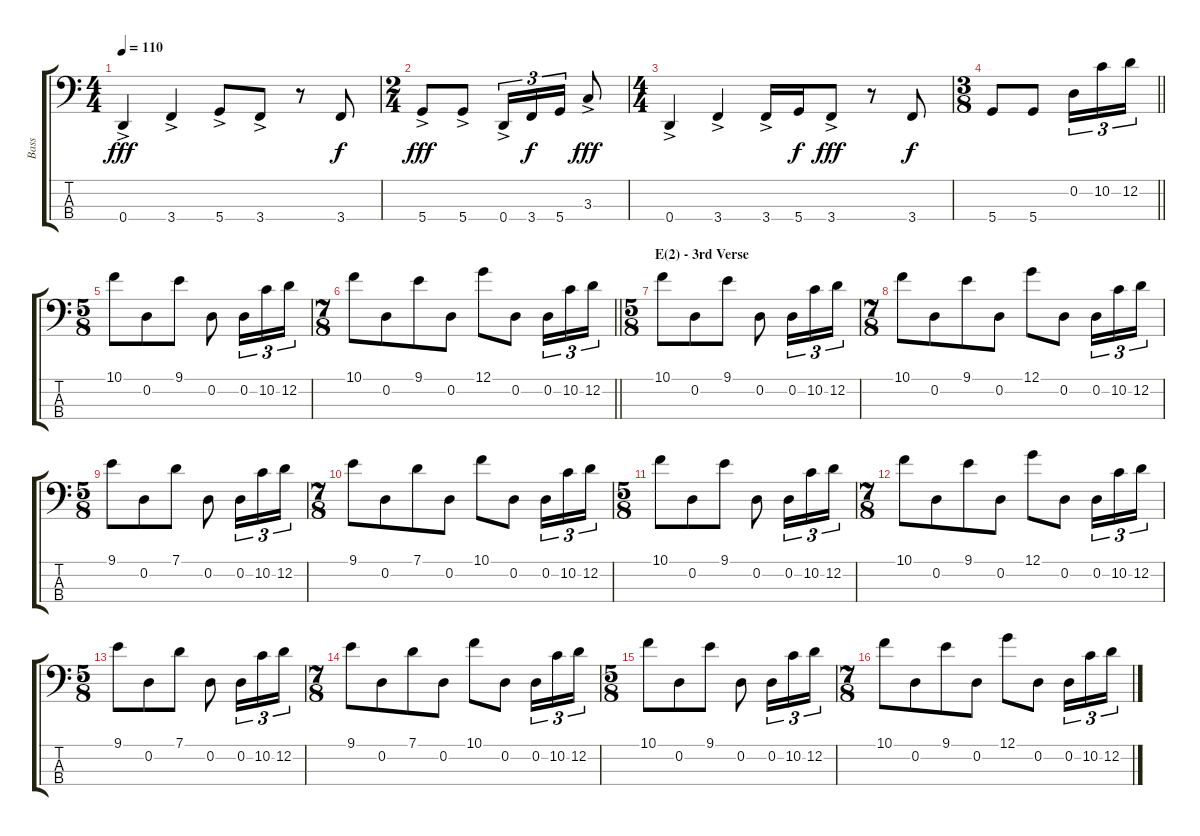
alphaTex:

\track ("Bass" "Bass") {instrument electricbasspick}
\staff {score tabs}
\tuning (G2 D2 A1 D1) {hide}
\ts (4 4)
\tempo 110
\clef f4
\ks c
0.4{ac}.4{dy fff} 3.4{ac}.4 5.4{ac}.8 3.4{ac}.8 r.8 3.4.8{dy f} |
\ts (2 4)
5.4{ac}.8{dy fff} 5.4{ac}.8 0.4{ac}.16{tu (3 2)} 3.4.16{tu (3 2) dy f} 5.4.16{tu (3 2)} 3.3{ac}.8{dy fff} |
\ts (4 4)
0.4{ac}.4 3.4{ac}.4 3.4{ac}.16 5.4.16{dy f} 3.4{ac}.8{dy fff} r.8 3.4.8{dy f} |
\ts (3 8)
\barLineRight lightlight
5.4.8 5.4.8 0.2.16{tu (3 2)} 10.2.16{tu (3 2)} 12.2.16{tu (3 2)} |
\ts (5 8)
10.1.8 0.2.8 9.1.8 0.2.8 0.2.16{tu (3 2)} 10.2.16{tu (3 2)} 12.2.16{tu (3 2)} |
\ts (7 8)
\barLineRight lightlight
10.1.8 0.2.8 9.1.8 0.2.8 12.1.8 0.2.8 0.2.16{tu (3 2)} 10.2.16{tu (3 2)} 12.2.16{tu (3 2)} |
\ts (5 8)
\section ("" "E(2) - 3rd Verse")
10.1.8 0.2.8 9.1.8 0.2.8 0.2.16{tu (3 2)} 10.2.16{tu (3 2)} 12.2.16{tu (3 2)} |
\ts (7 8)
10.1.8 0.2.8 9.1.8 0.2.8 12.1.8 0.2.8 0.2.16{tu (3 2)} 10.2.16{tu (3 2)} 12.2.16{tu (3 2)} |
\ts (5 8)
9.1.8 0.2.8 7.1.8 0.2.8 0.2.16{tu (3 2)} 10.2.16{tu (3 2)} 12.2.16{tu (3 2)} |
\ts (7 8)
9.1.8 0.2.8 7.1.8 0.2.8 10.1.8 0.2.8 0.2.16{tu (3 2)} 10.2.16{tu (3 2)} 12.2.16{tu (3 2)} |
\ts (5 8)
10.1.8 0.2.8 9.1.8 0.2.8 0.2.16{tu (3 2)} 10.2.16{tu (3 2)} 12.2.16{tu (3 2)} |
\ts (7 8)
10.1.8 0.2.8 9.1.8 0.2.8 12.1.8 0.2.8 0.2.16{tu (3 2)} 10.2.16{tu (3 2)} 12.2.16{tu (3 2)} |
\ts (5 8)
9.1.8 0.2.8 7.1.8 0.2.8 0.2.16{tu (3 2)} 10.2.16{tu (3 2)} 12.2.16{tu (3 2)} |
\ts (7 8)
9.1.8 0.2.8 7.1.8 0.2.8 10.1.8 0.2.8 0.2.16{tu (3 2)} 10.2.16{tu (3 2)} 12.2.16{tu (3 2)} |
\ts (5 8)
10.1.8 0.2.8 9.1.8 0.2.8 0.2.16{tu (3 2)} 10.2.16{tu (3 2)} 12.2.16{tu (3 2)} |
\ts (7 8)
10.1.8 0.2.8 9.1.8 0.2.8 12.1.8 0.2.8 0.2.16{tu (3 2)} 10.2.16{tu (3 2)} 12.2.16{tu (3 2)}
